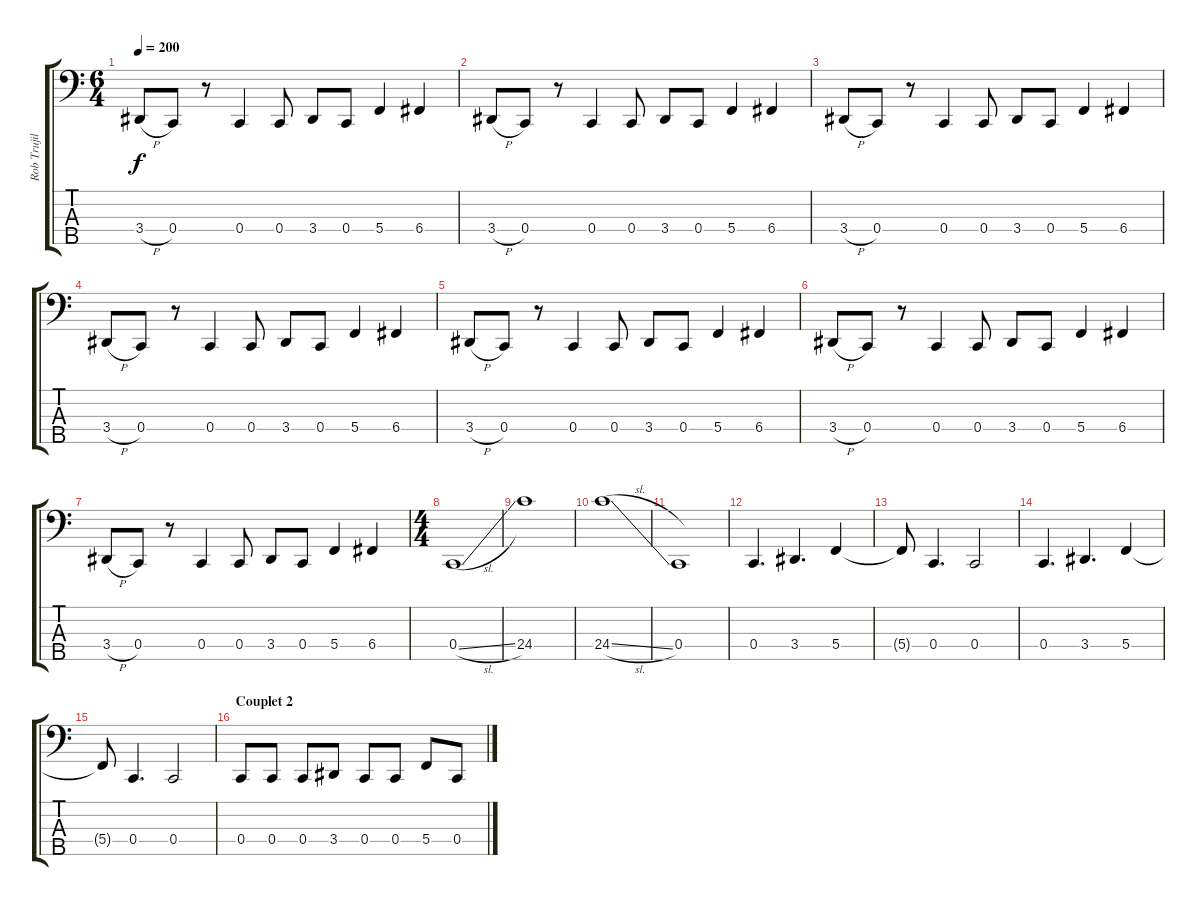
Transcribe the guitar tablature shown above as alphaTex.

\track ("Rob Trujillo" "Rob Trujil") {instrument electricbassfinger}
\staff {score tabs}
\tuning (Eb2 Bb1 F1 C1 G0) {hide}
\ts (6 4)
\tempo 200
\clef f4
\ks c
3.4{h}.8{dy f} 0.4.8 r.8 0.4.4 0.4.8 3.4.8 0.4.8 5.4.4 6.4.4 |
3.4{h}.8 0.4.8 r.8 0.4.4 0.4.8 3.4.8 0.4.8 5.4.4 6.4.4 |
3.4{h}.8 0.4.8 r.8 0.4.4 0.4.8 3.4.8 0.4.8 5.4.4 6.4.4 |
3.4{h}.8 0.4.8 r.8 0.4.4 0.4.8 3.4.8 0.4.8 5.4.4 6.4.4 |
3.4{h}.8 0.4.8 r.8 0.4.4 0.4.8 3.4.8 0.4.8 5.4.4 6.4.4 |
3.4{h}.8 0.4.8 r.8 0.4.4 0.4.8 3.4.8 0.4.8 5.4.4 6.4.4 |
3.4{h}.8 0.4.8 r.8 0.4.4 0.4.8 3.4.8 0.4.8 5.4.4 6.4.4 |
\ts (4 4)
0.4{sl}.1 |
24.4.1 |
24.4{sl}.1 |
0.4.1 |
0.4.4{d} 3.4.4{d} 5.4.4 |
5.4{t}.8 0.4.4{d} 0.4.2 |
0.4.4{d} 3.4.4{d} 5.4.4 |
5.4{t}.8 0.4.4{d} 0.4.2 |
\section ("" "Couplet 2")
0.4.8 0.4.8 0.4.8 3.4.8 0.4.8 0.4.8 5.4.8 0.4.8
